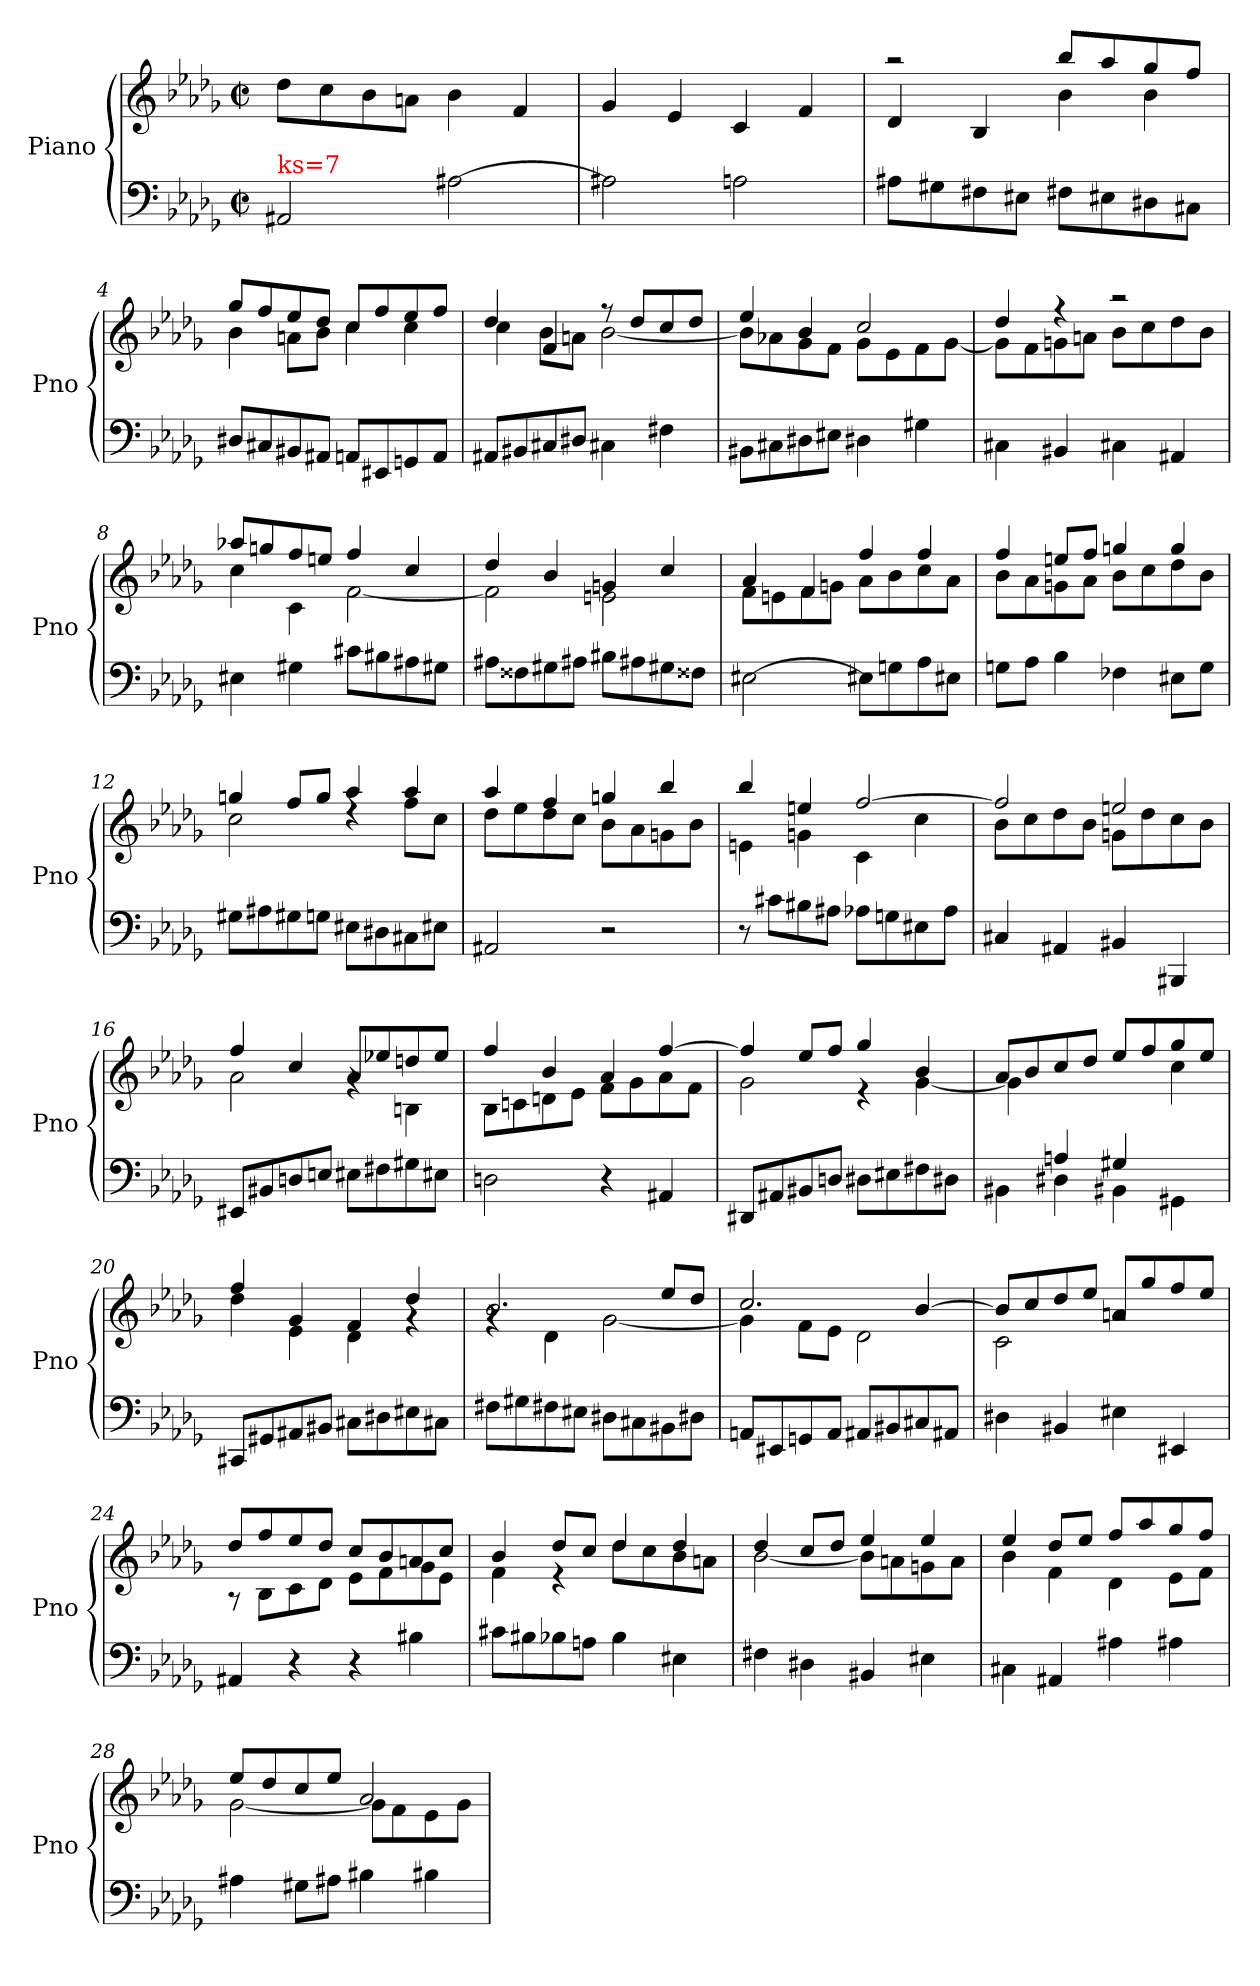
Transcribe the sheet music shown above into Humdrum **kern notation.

**kern	**kern
*part1	*part1
*staff2	*staff1
*I"Piano	*
*I'Pno	*
*clefF4	*clefG2
*k[b-e-a-d-g-]	*k[b-e-a-d-g-]
*M2/2	*M2/2
*met(c|)	*met(c|)
=1	=1
!LO:TX:a:color=#FF0000:t=ks=7	!
2AA#Xi/	8dd-\L
.	8cc\
.	8b-\
.	8an\J
[2A#Xi\	4b-\
.	4f/
=2	=2
2A#Xi\]	4g-/
.	4e-/
2An\	4c/
.	4f/
=3	=3
*	*^
8A#Xi\L	2r	4d-/
8G#Xi\	.	.
8F#Xi\	.	4B-/
8E#Xi\J	.	.
8F#Xi\L	8bb-/L	4b-\
8E#Xi\	8aa-/	.
8D#Xi\	8gg-/	4b-\
8C#Xi\J	8ff/J	.
=4	=4	=4
8D#Xi/L	8gg-/L	4b-\
8C#Xi/	8ff/	.
8BB#Xi/	8ee-/	8an\L
8AA#Xi/J	8dd-/J	8b-\J
8AAn/L	8cc/L	4cc\
8EE#Xi/	8ff/	.
8GGn/	8ee-/	4cc\
8AA/J	8ff/J	.
=5	=5	=5
8AA#Xi/L	4dd-/	4cc\
8BB#Xi/	.	.
8C#Xi/	4f/	8b-\L
8D#Xi/J	.	8an\J
4C#Xi\	8r	[2b-\
.	8dd-/L	.
4F#Xi\	8cc/	.
.	8dd-/J	.
!!LO:LB:g=z	!!
=6	=6	=6
8BB#Xi\L	4ee-/	8b-\L]
8C#Xi\	.	8a-X\
8D#Xi\	4b-/	8g-\
8E#Xi\J	.	8f\J
4D#Xi\	2cc/	8g-\L
.	.	8e-\
4G#Xi\	.	8f\
.	.	[8g-\J
=7	=7	=7
4C#Xi\	4dd-/	8g-\L]
.	.	8f\
4BB#Xi/	4r	8gn\
.	.	8an\J
4C#Xi\	2r	8b-\L
.	.	8cc\
4AA#Xi/	.	8dd-\
.	.	8b-\J
=8	=8	=8
4E#Xi\	8aa-X/L	4cc\
.	8ggn/	.
4G#Xi\	8ff/	4c\
.	8een/J	.
8c#Xi\L	4ff/	[2f\
8B#Xi\	.	.
8A#Xi\	4cc/	.
8G#Xi\J	.	.
=9	=9	=9
8A#Xi\L	4dd-/	2f\]
8F##Xi\	.	.
8G#Xi\	4b-/	.
8A#Xi\J	.	.
8B#Xi\L	4gn/	2en\
8A#Xi\	.	.
8G#Xi\	4cc/	.
8F##Xi\J	.	.
=10	=10	=10
[2E#Xi\	4a-/	8f\L
.	.	8en\
.	4f/	8f\
.	.	8gn\J
8E#Xi\L]	4ff/	8a-\L
8Gn\	.	8b-\
8A-\	4ff/	8cc\
8E#Xi\J	.	8a-\J
!!LO:LB:g=z	!!
=11	=11	=11
8Gn\L	4ff/	8b-\L
8A-\J	.	8a-\
4B-\	8een/L	8gn\
.	8ff/J	8a-\J
4F-Xi\	4ggn/	8b-\L
.	.	8cc\
8E#Xi\L	4gg/	8dd-\
8G\J	.	8b-\J
=12	=12	=12
8G#Xi\L	4ggn/	2cc\
8A#Xi\	.	.
8G#Xi\	8ff/L	.
8Gn\J	8gg/J	.
8E#Xi\L	4aa-/	4rdd
8D#Xi\	.	.
8C#Xi\	4aa-/	8ff\L
8E#Xi\J	.	8cc\J
=13	=13	=13
2AA#Xi/	4aa-/	8dd-\L
.	.	8ee-\
.	4ff/	8dd-\
.	.	8cc\J
2r	4ggn/	8b-\L
.	.	8a-\
.	4bb-/	8gn\
.	.	8b-\J
=14	=14	=14
8r	4bb-/	4en\
8c#Xi\L	.	.
8B#Xi\	4een/	4gn\
8A#Xi\J	.	.
8A-\L	[2ff/	4c\
8Gn\	.	.
8E#Xi\	.	4cc\
8A-\J	.	.
=15	=15	=15
4C#Xi/	2ff/]	8b-\L
.	.	8cc\
4AA#Xi/	.	8dd-\
.	.	8b-\J
4BB#Xi/	2een/	8gn\L
.	.	8dd-\
4BBB#Xi/	.	8cc\
.	.	8b-\J
!!LO:LB:g=z	!!
=16	=16	=16
8EE#Xi/L	4ff/	2a-\
8BB#Xi/	.	.
8Dn/	4cc/	.
8En/J	.	.
8E#Xi\L	8a-/L	4rg
8F#Xi\	8ee-X/	.
8G#Xi\	8ddn/	4Bni\
8E#Xi\J	8ee-/J	.
=17	=17	=17
2Dn\	4ff/	8B-\L
.	.	8cn\
.	4b-/	8dn\
.	.	8e-\J
4r	4a-/	8f\L
.	.	8g-\
4AA#Xi/	[4ff/	8a-\
.	.	8f\J
=18	=18	=18
8DD#Xi/L	4ff/]	2g-\
8AA#Xi/	.	.
8BB#Xi/	8ee-/L	.
8Dn/J	8ff/J	.
8D#Xi\L	4gg-/	4r
8E#Xi\	.	.
8F#Xi\	4b-/	[4g-\
8D#Xi\J	.	.
=19	=19	=19
*^	*	*
4ryy	4BB#Xi\	8a-/L	4g-\]
.	.	8b-/	.
4Ani/	4D#Xi\	8cc/	2ryy
.	.	8dd-/J	.
4G#Xi/	4BB#Xi\	8ee-/L	.
.	.	8ff/	.
4ryy	4GG#Xi\	8gg-/	4cc\
.	.	8ee-/J	.
*v	*v	*	*
=20	=20	=20
8CC#Xi/L	4ff/	4dd-\
8GG#Xi/	.	.
8AA#Xi/	4g-/	4e-\
8BB#Xi/J	.	.
8C#Xi\L	4f/	4d-\
8D#Xi\	.	.
8E#Xi\	4dd-/	4rg
8C#Xi\J	.	.
!!LO:LB:g=z	!!
=21	=21	=21
8F#Xi\L	2.b-/	4rg
8G#Xi\	.	.
8F#Xi\	.	4d-\
8E#Xi\J	.	.
8D#Xi\L	.	[2g-\
8C#Xi\	.	.
8BB#Xi\	8ee-/L	.
8D#Xi\J	8dd-/J	.
=22	=22	=22
8AAn/L	2.cc/	4g-\]
8EE#Xi/	.	.
8GGn/	.	8f\L
8AA/J	.	8e-\J
8AA#Xi/L	.	2d-\
8BB#Xi/	.	.
8C#Xi/	[4b-/	.
8AA#Xi/J	.	.
=23	=23	=23
4D#Xi\	8b-/L]	2c\
.	8cc/	.
4BB#Xi/	8dd-/	.
.	8ee-/J	.
4E#Xi\	8an/L	2rg
.	8gg-/	.
4EE#Xi/	8ff/	.
.	8ee-/J	.
=24	=24	=24
4AA#Xi/	8dd-/L	8r
.	8ff/	8B-\L
4r	8ee-/	8c\
.	8dd-/J	8d-\J
4r	8cc/L	8e-\L
.	8b-/	8f\
4B#Xi\	8an/	8g-\
.	8cc/J	8e-\J
=25	=25	=25
8c#Xi\L	4b-/	4f\
8B#Xi\	.	.
8B-\	8dd-/L	4r
8An\J	8cc/J	.
4B-\	4dd-/	8dd-\L
.	.	8cc\
4E#Xi\	4dd-/	8b-\
.	.	8an\J
!!LO:PB:g=z	!!
=26	=26	=26
4F#Xi\	4dd-/	[2b-\
4D#Xi\	8cc/L	.
.	8dd-/J	.
4BB#Xi/	4ee-/	8b-\L]
.	.	8an\
4E#Xi\	4ee-/	8gn\
.	.	8a\J
=27	=27	=27
4C#Xi\	4ee-/	4b-\
4AA#Xi/	8dd-/L	4f\
.	8ee-/J	.
4A#Xi\	8ff/L	4d-\
.	8aa-/	.
4A#Xi\	8gg-/	8e-\L
.	8ff/J	8f\J
=28	=28	=28
4A#Xi\	8ee-/L	[2g-\
.	8dd-/	.
8G#Xi\L	8cc/	.
8A#Xi\J	8ee-/J	.
4B#Xi\	2a-/	8g-\L]
.	.	8f\
4B#Xi\	.	8e-\
.	.	8g-\J
*	*v	*v
=	=
*-	*-
